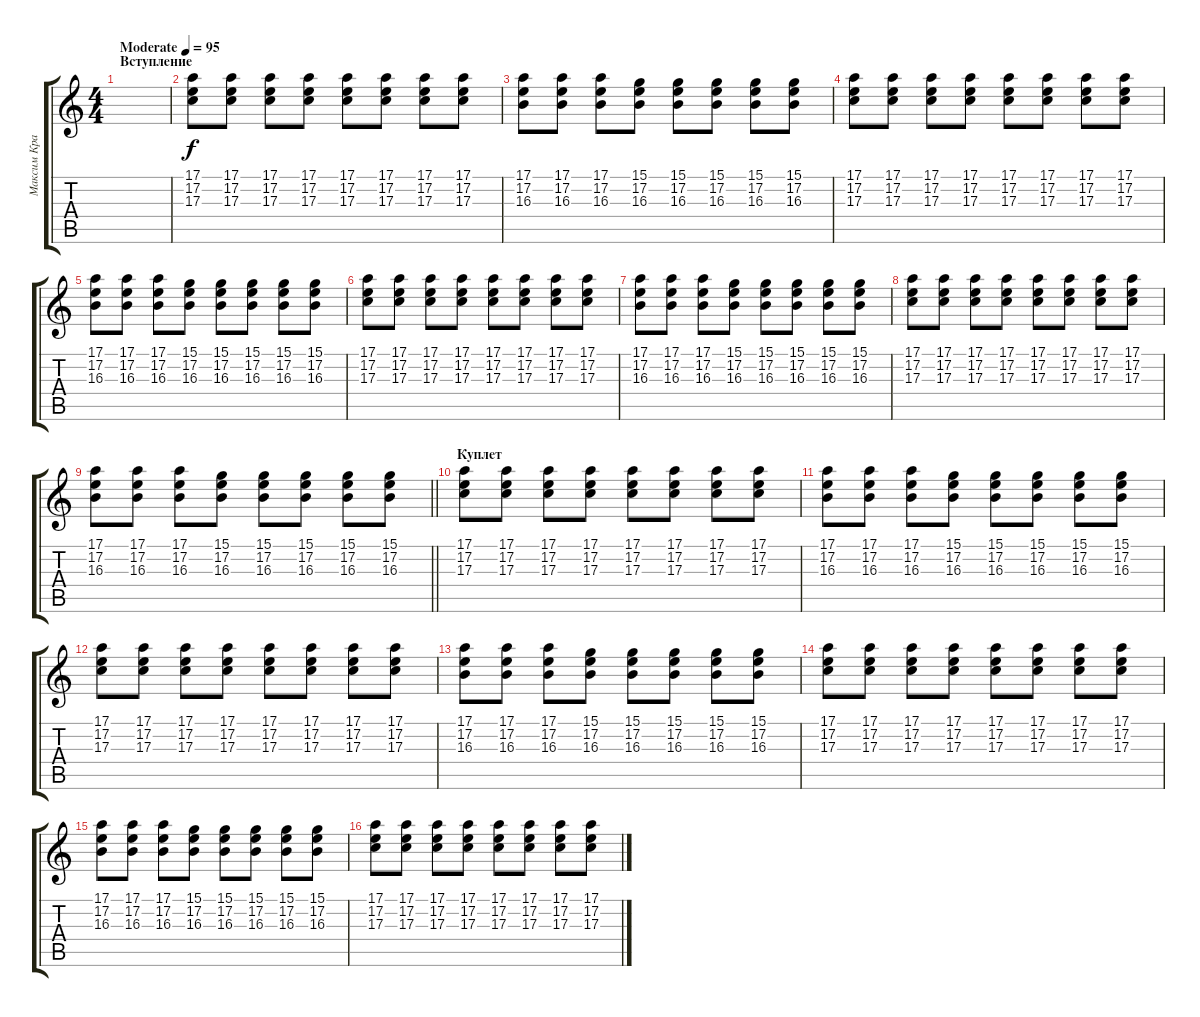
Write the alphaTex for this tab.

\track ("Максим Крамар" "Максим Кра") {instrument acousticgrandpiano}
\staff {score tabs}
\tuning (E4 B3 G3 D3 A2 E2) {hide}
\ts (4 4)
\section ("" "Вступление")
\tempo (95 "Moderate")
\clef g2
\ks c
|
(17.1 17.2 17.3).8 (17.1 17.2 17.3).8 (17.1 17.2 17.3).8 (17.1 17.2 17.3).8 (17.1 17.2 17.3).8 (17.1 17.2 17.3).8 (17.1 17.2 17.3).8 (17.1 17.2 17.3).8 |
(17.1 17.2 16.3).8 (17.1 17.2 16.3).8 (17.1 17.2 16.3).8 (15.1 17.2 16.3).8 (15.1 17.2 16.3).8 (15.1 17.2 16.3).8 (15.1 17.2 16.3).8 (15.1 17.2 16.3).8 |
(17.1 17.2 17.3).8 (17.1 17.2 17.3).8 (17.1 17.2 17.3).8 (17.1 17.2 17.3).8 (17.1 17.2 17.3).8 (17.1 17.2 17.3).8 (17.1 17.2 17.3).8 (17.1 17.2 17.3).8 |
(17.1 17.2 16.3).8 (17.1 17.2 16.3).8 (17.1 17.2 16.3).8 (15.1 17.2 16.3).8 (15.1 17.2 16.3).8 (15.1 17.2 16.3).8 (15.1 17.2 16.3).8 (15.1 17.2 16.3).8 |
(17.1 17.2 17.3).8 (17.1 17.2 17.3).8 (17.1 17.2 17.3).8 (17.1 17.2 17.3).8 (17.1 17.2 17.3).8 (17.1 17.2 17.3).8 (17.1 17.2 17.3).8 (17.1 17.2 17.3).8 |
(17.1 17.2 16.3).8 (17.1 17.2 16.3).8 (17.1 17.2 16.3).8 (15.1 17.2 16.3).8 (15.1 17.2 16.3).8 (15.1 17.2 16.3).8 (15.1 17.2 16.3).8 (15.1 17.2 16.3).8 |
(17.1 17.2 17.3).8 (17.1 17.2 17.3).8 (17.1 17.2 17.3).8 (17.1 17.2 17.3).8 (17.1 17.2 17.3).8 (17.1 17.2 17.3).8 (17.1 17.2 17.3).8 (17.1 17.2 17.3).8 |
\barLineRight lightlight
(17.1 17.2 16.3).8 (17.1 17.2 16.3).8 (17.1 17.2 16.3).8 (15.1 17.2 16.3).8 (15.1 17.2 16.3).8 (15.1 17.2 16.3).8 (15.1 17.2 16.3).8 (15.1 17.2 16.3).8 |
\section ("" "Куплет")
(17.1 17.2 17.3).8{dy f} (17.1 17.2 17.3).8 (17.1 17.2 17.3).8 (17.1 17.2 17.3).8 (17.1 17.2 17.3).8 (17.1 17.2 17.3).8 (17.1 17.2 17.3).8 (17.1 17.2 17.3).8 |
(17.1 17.2 16.3).8 (17.1 17.2 16.3).8 (17.1 17.2 16.3).8 (15.1 17.2 16.3).8 (15.1 17.2 16.3).8 (15.1 17.2 16.3).8 (15.1 17.2 16.3).8 (15.1 17.2 16.3).8 |
(17.1 17.2 17.3).8 (17.1 17.2 17.3).8 (17.1 17.2 17.3).8 (17.1 17.2 17.3).8 (17.1 17.2 17.3).8 (17.1 17.2 17.3).8 (17.1 17.2 17.3).8 (17.1 17.2 17.3).8 |
(17.1 17.2 16.3).8 (17.1 17.2 16.3).8 (17.1 17.2 16.3).8 (15.1 17.2 16.3).8 (15.1 17.2 16.3).8 (15.1 17.2 16.3).8 (15.1 17.2 16.3).8 (15.1 17.2 16.3).8 |
(17.1 17.2 17.3).8 (17.1 17.2 17.3).8 (17.1 17.2 17.3).8 (17.1 17.2 17.3).8 (17.1 17.2 17.3).8 (17.1 17.2 17.3).8 (17.1 17.2 17.3).8 (17.1 17.2 17.3).8 |
(17.1 17.2 16.3).8 (17.1 17.2 16.3).8 (17.1 17.2 16.3).8 (15.1 17.2 16.3).8 (15.1 17.2 16.3).8 (15.1 17.2 16.3).8 (15.1 17.2 16.3).8 (15.1 17.2 16.3).8 |
(17.1 17.2 17.3).8 (17.1 17.2 17.3).8 (17.1 17.2 17.3).8 (17.1 17.2 17.3).8 (17.1 17.2 17.3).8 (17.1 17.2 17.3).8 (17.1 17.2 17.3).8 (17.1 17.2 17.3).8
